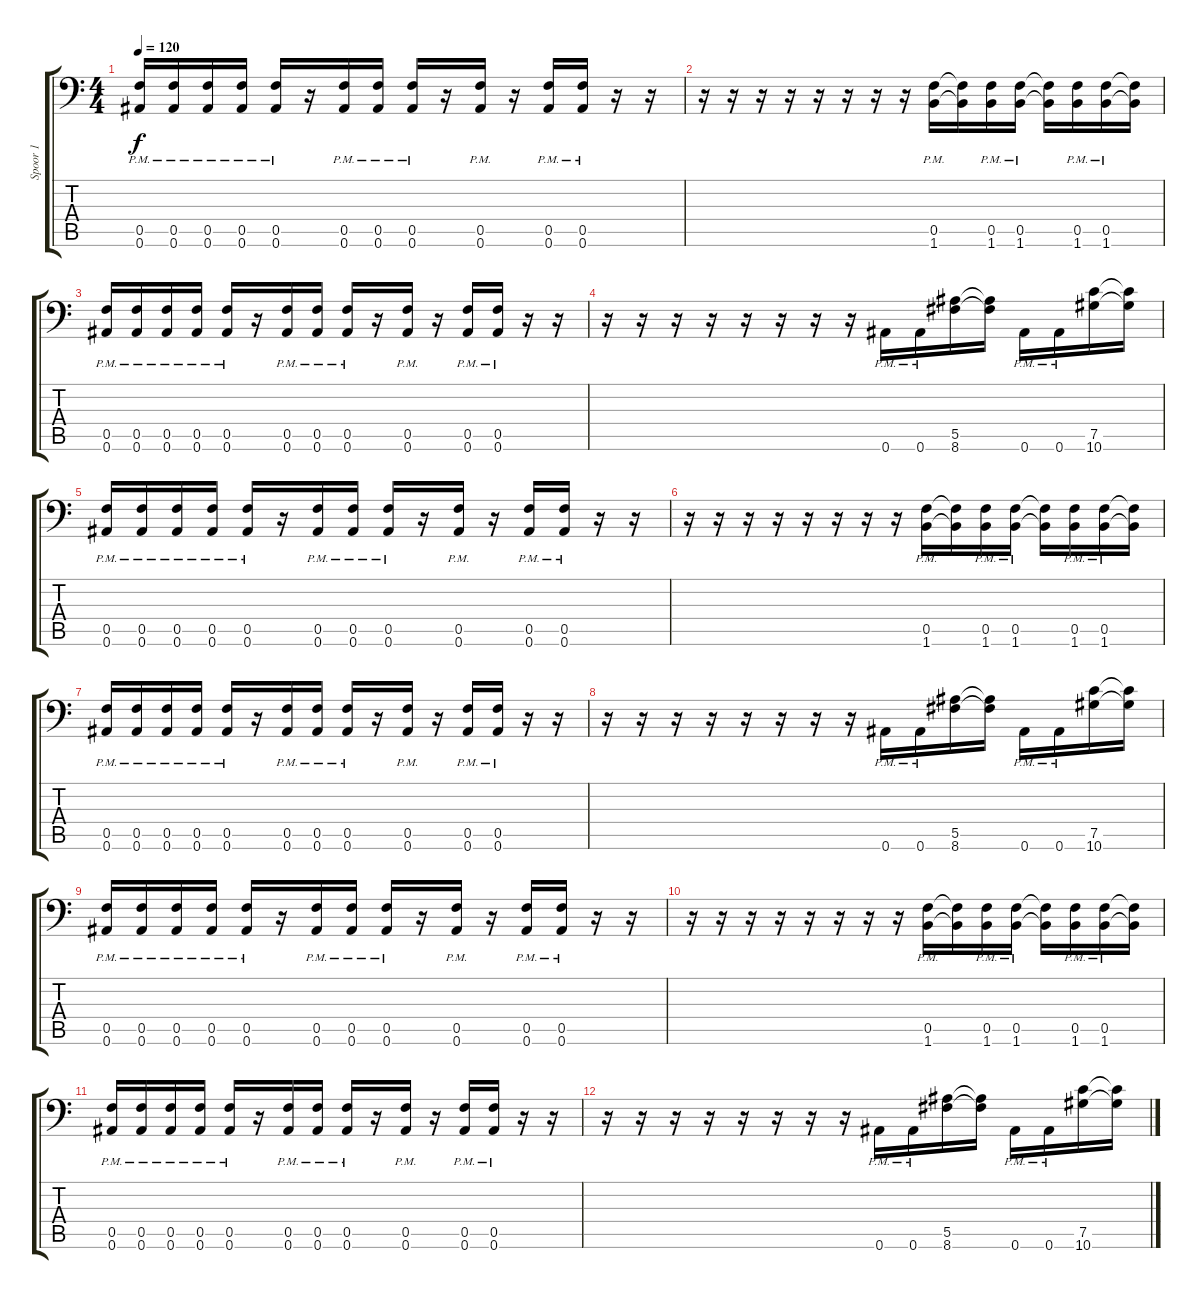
\track ("Spoor 1" "Spoor 1") {instrument distortionguitar}
\staff {score tabs}
\tuning (C4 G3 Eb3 Bb2 F2 Bb1) {hide}
\ts (4 4)
\tempo 120
\clef f4
\ks c
(0.5{pm} 0.6{pm}).16{dy f} (0.5{pm} 0.6{pm}).16 (0.5{pm} 0.6{pm}).16 (0.5{pm} 0.6{pm}).16 (0.5{pm} 0.6{pm}).16 r.16 (0.5{pm} 0.6{pm}).16 (0.5{pm} 0.6{pm}).16 (0.5{pm} 0.6{pm}).16 r.16 (0.5{pm} 0.6{pm}).16 r.16 (0.5{pm} 0.6{pm}).16 (0.5{pm} 0.6{pm}).16 r.16 r.16 |
r.16 r.16 r.16 r.16 r.16 r.16 r.16 r.16 (0.5{pm} 1.6{pm}).16 (0.5{t} 1.6{t}).16 (0.5{pm} 1.6{pm}).16 (0.5{pm} 1.6{pm}).16 (0.5{t} 1.6{t}).16 (0.5{pm} 1.6{pm}).16 (0.5{pm} 1.6{pm}).16 (0.5{t} 1.6{t}).16 |
(0.5{pm} 0.6{pm}).16 (0.5{pm} 0.6{pm}).16 (0.5{pm} 0.6{pm}).16 (0.5{pm} 0.6{pm}).16 (0.5{pm} 0.6{pm}).16 r.16 (0.5{pm} 0.6{pm}).16 (0.5{pm} 0.6{pm}).16 (0.5{pm} 0.6{pm}).16 r.16 (0.5{pm} 0.6{pm}).16 r.16 (0.5{pm} 0.6{pm}).16 (0.5{pm} 0.6{pm}).16 r.16 r.16 |
r.16 r.16 r.16 r.16 r.16 r.16 r.16 r.16 0.6{pm}.16 0.6{pm}.16 (5.5 8.6).16 (5.5{t} 8.6{t}).16 0.6{pm}.16 0.6{pm}.16 (7.5 10.6).16 (7.5{t} 10.6{t}).16 |
(0.5{pm} 0.6{pm}).16 (0.5{pm} 0.6{pm}).16 (0.5{pm} 0.6{pm}).16 (0.5{pm} 0.6{pm}).16 (0.5{pm} 0.6{pm}).16 r.16 (0.5{pm} 0.6{pm}).16 (0.5{pm} 0.6{pm}).16 (0.5{pm} 0.6{pm}).16 r.16 (0.5{pm} 0.6{pm}).16 r.16 (0.5{pm} 0.6{pm}).16 (0.5{pm} 0.6{pm}).16 r.16 r.16 |
r.16 r.16 r.16 r.16 r.16 r.16 r.16 r.16 (0.5{pm} 1.6{pm}).16 (0.5{t} 1.6{t}).16 (0.5{pm} 1.6{pm}).16 (0.5{pm} 1.6{pm}).16 (0.5{t} 1.6{t}).16 (0.5{pm} 1.6{pm}).16 (0.5{pm} 1.6{pm}).16 (0.5{t} 1.6{t}).16 |
(0.5{pm} 0.6{pm}).16 (0.5{pm} 0.6{pm}).16 (0.5{pm} 0.6{pm}).16 (0.5{pm} 0.6{pm}).16 (0.5{pm} 0.6{pm}).16 r.16 (0.5{pm} 0.6{pm}).16 (0.5{pm} 0.6{pm}).16 (0.5{pm} 0.6{pm}).16 r.16 (0.5{pm} 0.6{pm}).16 r.16 (0.5{pm} 0.6{pm}).16 (0.5{pm} 0.6{pm}).16 r.16 r.16 |
r.16 r.16 r.16 r.16 r.16 r.16 r.16 r.16 0.6{pm}.16 0.6{pm}.16 (5.5 8.6).16 (5.5{t} 8.6{t}).16 0.6{pm}.16 0.6{pm}.16 (7.5 10.6).16 (7.5{t} 10.6{t}).16 |
(0.5{pm} 0.6{pm}).16 (0.5{pm} 0.6{pm}).16 (0.5{pm} 0.6{pm}).16 (0.5{pm} 0.6{pm}).16 (0.5{pm} 0.6{pm}).16 r.16 (0.5{pm} 0.6{pm}).16 (0.5{pm} 0.6{pm}).16 (0.5{pm} 0.6{pm}).16 r.16 (0.5{pm} 0.6{pm}).16 r.16 (0.5{pm} 0.6{pm}).16 (0.5{pm} 0.6{pm}).16 r.16 r.16 |
r.16 r.16 r.16 r.16 r.16 r.16 r.16 r.16 (0.5{pm} 1.6{pm}).16 (0.5{t} 1.6{t}).16 (0.5{pm} 1.6{pm}).16 (0.5{pm} 1.6{pm}).16 (0.5{t} 1.6{t}).16 (0.5{pm} 1.6{pm}).16 (0.5{pm} 1.6{pm}).16 (0.5{t} 1.6{t}).16 |
(0.5{pm} 0.6{pm}).16 (0.5{pm} 0.6{pm}).16 (0.5{pm} 0.6{pm}).16 (0.5{pm} 0.6{pm}).16 (0.5{pm} 0.6{pm}).16 r.16 (0.5{pm} 0.6{pm}).16 (0.5{pm} 0.6{pm}).16 (0.5{pm} 0.6{pm}).16 r.16 (0.5{pm} 0.6{pm}).16 r.16 (0.5{pm} 0.6{pm}).16 (0.5{pm} 0.6{pm}).16 r.16 r.16 |
r.16 r.16 r.16 r.16 r.16 r.16 r.16 r.16 0.6{pm}.16 0.6{pm}.16 (5.5 8.6).16 (5.5{t} 8.6{t}).16 0.6{pm}.16 0.6{pm}.16 (7.5 10.6).16 (7.5{t} 10.6{t}).16
